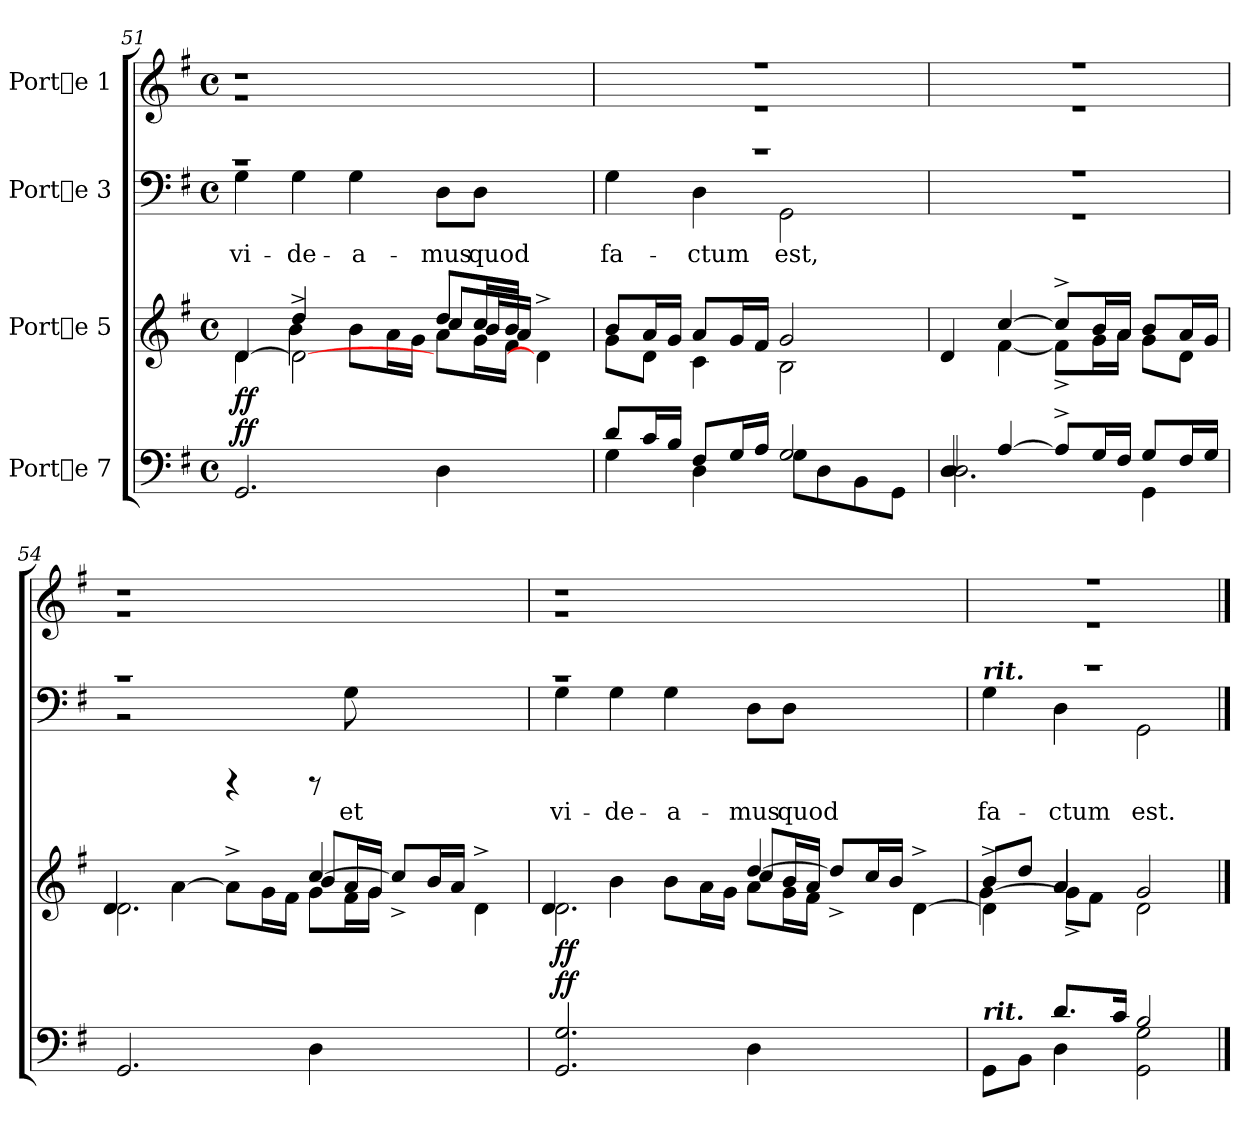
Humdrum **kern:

**kern	**dynam	**kern	**dynam	**kern	**text	**kern
*part4	*part4	*part3	*part3	*part2	*part2	*part1
*staff4	*staff4	*staff3	*staff3	*staff2	*staff2	*staff1
*I"Porte 7	*	*I"Porte 5	*	*I"Porte 3	*	*I"Porte 1
*clefF4	*	*clefG2	*	*clefF4	*	*clefG2
*k[f#]	*	*k[f#]	*	*k[f#]	*	*k[f#]
*G:	*	*G:	*	*G:	*	*G:
*M4/4	*	*M4/4	*	*M4/4	*	*M4/4
*met(c)	*	*met(c)	*	*met(c)	*	*met(c)
=51	=51	=51	=51	=51	=51	=51
*	*	*^	*	*^	*	*
*	*	*	*^	*	*	*	*	*
!	!LO:DY:a	!	!	!	!	!	!	!LO:LY:b	!
*	*	*	*	*	*	*	*	*	*^
!	!LO:DY:n=1:b	!	!	!	!LO:DY:b	!	!	!	!	!
!	!	!	!	!	!LO:DY:n=1:b	!	!	!	!	!
2.GG/	f f	[<4d/	4d\	4ryy	f f	1r	4G\	vi-	1r	1r
!	!	!	!	!	!	!	!	!LO:LY:b	!	!
.	.	2d^>\_>	4dd/	4b\	.	.	4G\	-de-	.	.
!	!	!	!	!	!	!	!	!LO:LY:b	!	!
.	.	.	4ryy	8b\L	.	.	4G\	-a-	.	.
.	.	.	.	16a\	.	.	.	.	.	.
.	.	.	.	16g\J	.	.	.	.	.	.
!	!	!	!	!	!	!	!	!LO:LY:b	!	!
4D\	.	8dd/L	8cc/L	8a\L	.	.	8D\L	-mus	.	.
!	!	!	!	!	!	!	!	!LO:LY:b	!	!
.	.	16cc/	16b/	16g\	.	.	8D\J	quod	.	.
.	.	16b/J	16a/J	16f#\J	.	.	.	.	.	.
4ryy	.	4d^>\]	4ryy	4ryy	.	4ryy	4ryy	.	4ryy	4ryy
=52	=52	=52	=52	=52	=52	=52	=52	=52	=52	=52
*^	*	*	*	*	*	*	*	*	*	*
!	!	!	!	!	!	!	!	!	!LO:LY:b	!	!
*	*	*	*	*v	*v	*	*	*	*	*	*
8d/L	4G\	.	8b/L	8g\L	.	1r	4G\	fa-	1r	1r
16c/	.	.	16a/	8d\J	.	.	.	.	.	.
16B/J	.	.	16g/J	.	.	.	.	.	.	.
!	!	!	!	!	!	!	!	!LO:LY:b	!	!
8F#/L	4D\	.	8a/L	4c\	.	.	4D\	-ctum	.	.
16G/	.	.	16g/	.	.	.	.	.	.	.
16A/J	.	.	16f#/J	.	.	.	.	.	.	.
!	!	!	!	!	!	!	!	!LO:LY:b	!	!
2G/	8G\L	.	2g/	2B\	.	.	2GG\	est,	.	.
.	8D\	.	.	.	.	.	.	.	.	.
.	8BB\	.	.	.	.	.	.	.	.	.
.	8GG\J	.	.	.	.	.	.	.	.	.
!!LO:PB:g=z	!!
=53	=53	=53	=53	=53	=53	=53	=53	=53	=53	=53
*	*^	*	*	*	*	*	*	*	*	*
!	!	!	!LO:DY:a	!	!	!	!	!	!	!	!
!	!	!	!LO:DY:n=1:b	!	!	!LO:DY:b	!	!	!	!	!
!	!	!	!	!	!	!LO:DY:n=1:b	!	!	!	!	!
4D/	2.D\	4D/	mf mf	4d/	4ryy	mf mf	1r	1r	.	1r	1r
[<4A/	.	2.ryy	.	[<4cc/	[>4f#\	.	.	.	.	.	.
8A^</L]	.	.	.	8cc^</L]	8f#^>\L]	.	.	.	.	.	.
16G/	.	.	.	16b/	16g\	.	.	.	.	.	.
16F#/J	.	.	.	16a/J	16a\J	.	.	.	.	.	.
8G/L	4GG\	.	.	8b/L	8g\L	.	.	.	.	.	.
16F#/	.	.	.	16a/	8d\J	.	.	.	.	.	.
16G/J	.	.	.	16g/J	.	.	.	.	.	.	.
*v	*v	*v	*	*	*	*	*	*	*	*	*
=54	=54	=54	=54	=54	=54	=54	=54	=54	=54
*	*	*	*^	*	*	*	*	*	*
2.GG/	.	(>2.d\	4d/)	4ryy	.	1r	2r	.	1r	1r
.	.	.	2ryy	[>4a\	.	.	.	.	.	.
.	.	.	.	8a^>\L]	.	.	4rCCC	.	.	.
.	.	.	.	16g\	.	.	.	.	.	.
.	.	.	.	16f#\J	.	.	.	.	.	.
4D\	.	[<4cc/	8b/L	8g\L	.	.	8rCCC	.	.	.
!	!	!	!	!	!	!	!	!LO:LY:b	!	!
.	.	.	16a/	16f#\	.	.	8G\	et	.	.
.	.	.	16g/J	16g\J	.	.	.	.	.	.
2ryy	.	8cc^</L]	2ryy	2ryy	.	2ryy	2ryy	.	2ryy	2ryy
.	.	16b/	.	.	.	.	.	.	.	.
.	.	16a/J	.	.	.	.	.	.	.	.
.	.	4d^>\	.	.	.	.	.	.	.	.
=55	=55	=55	=55	=55	=55	=55	=55	=55	=55	=55
!	!LO:DY:a	!	!	!	!	!	!	!LO:LY:b	!	!
!	!LO:DY:n=1:b	!	!	!	!LO:DY:b	!	!	!	!	!
!	!	!	!	!	!LO:DY:n=1:b	!	!	!	!	!
2.G/ 2.GG/	f f	(>2.d\	4d/)	4ryy	f f	1r	4G\	vi-	1r	1r
!	!	!	!	!	!	!	!	!LO:LY:b	!	!
.	.	.	2ryy	4b\	.	.	4G\	-de-	.	.
!	!	!	!	!	!	!	!	!LO:LY:b	!	!
.	.	.	.	8b\L	.	.	4G\	-a-	.	.
.	.	.	.	16a\	.	.	.	.	.	.
.	.	.	.	16g\J	.	.	.	.	.	.
!	!	!	!	!	!	!	!	!LO:LY:b	!	!
4D\	.	[<4dd/	8cc/L	8a\L	.	.	8D\L	-mus	.	.
!	!	!	!	!	!	!	!	!LO:LY:b	!	!
.	.	.	16b/	16g\	.	.	8D\J	quod	.	.
.	.	.	16a/J	16f#\J	.	.	.	.	.	.
2ryy	.	8dd^</L]	2ryy	2ryy	.	2ryy	2ryy	.	2ryy	2ryy
.	.	16cc/	.	.	.	.	.	.	.	.
.	.	16b/J	.	.	.	.	.	.	.	.
.	.	[>4d^>\	.	.	.	.	.	.	.	.
=56	=56	=56	=56	=56	=56	=56	=56	=56	=56	=56
*^	*	*	*	*^	*	*	*	*	*	*
!	!	!	!	!	!	!	!	!LO:TX:a:Bi:t=rit.	!	!	!	!
!LO:TX:a:Bi:t=rit.	!	!	!	!	!	!	!	!	!	!	!	!
!	!	!	!	!	!	!	!	!	!	!LO:LY:b	!	!
4ryy	8GG\L	.	4d^>\]	8b/L	[>4g\	4ryy	.	1r	4G\	fa-	1r	1r
.	8BB\J	.	.	8dd/J	.	.	.	.	.	.	.	.
!	!	!	!	!	!	!	!	!	!	!LO:LY:b	!	!
8.d/L	4D\	.	4a/	2.ryy	4a/	8g^>\L]	.	.	4D\	-ctum	.	.
.	.	.	.	.	.	8f#\J	.	.	.	.	.	.
16c/J	.	.	.	.	.	.	.	.	.	.	.	.
!	!	!	!	!	!	!	!	!	!	!LO:LY:b	!	!
2B/	2G\ 2GG\	.	2g/	.	2d\	2ryy	.	.	2GG\	est.	.	.
*v	*v	*	*	*	*	*	*	*v	*v	*	*v	*v
*	*	*v	*v	*v	*v	*	*	*	*
==	==	==	==	==	==	==
*-	*-	*-	*-	*-	*-	*-
